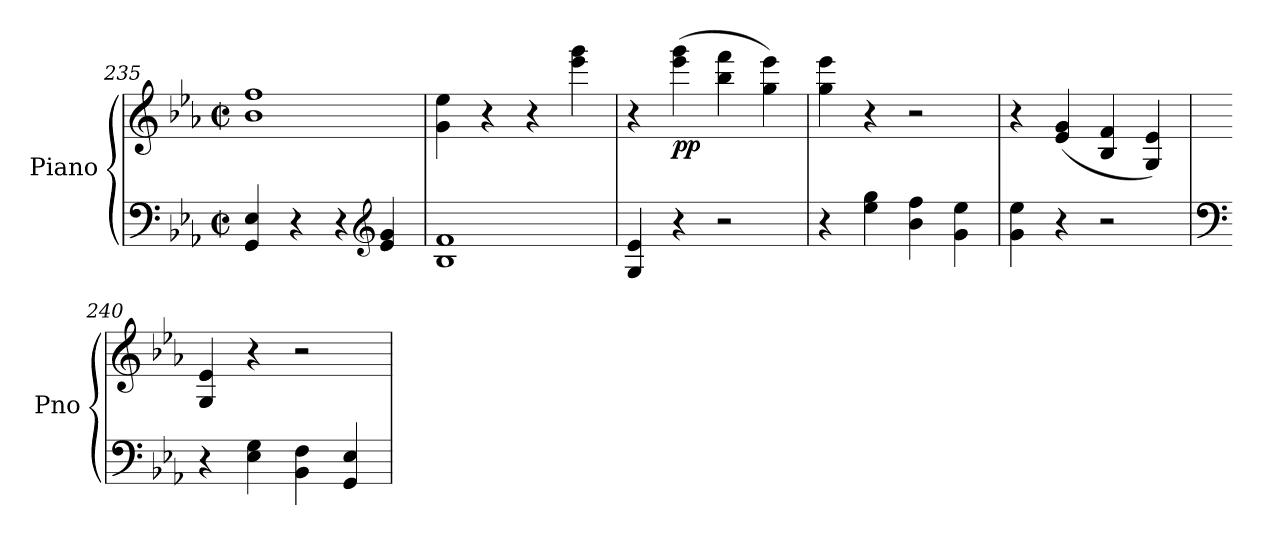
**kern	**kern	**dynam
*part1	*part1	*part1
*staff2	*staff1	*staff1/2
*I"Piano	*	*
*I'Pno	*	*
*clefF4	*clefG2	*
*k[b-e-a-]	*k[b-e-a-]	*
*M4/4	*M4/4	*
*met(c|)	*met(c|)	*
=235	=235	=235
4GG/ 4E-/	1b- 1ff	.
4r	.	.
4r	.	.
*clefG2	*	*
4e-/ 4g/	.	.
=236	=236	=236
1B- 1f	4g\ 4ee-\	.
.	4r	.
.	4r	.
.	4eee-\ 4ggg\	.
=237	=237	=237
4G/ 4e-/	4r	.
!	!	!LO:DY:b
4r	(4eee-\ 4ggg\	pp
2r	4bb-\ 4fff\	.
.	4gg\ 4eee-\)	.
=238	=238	=238
4r	4gg\ 4eee-\	.
4ee-\ 4gg\	4r	.
4b-\ 4ff\	2r	.
4g\ 4ee-\	.	.
=239	=239	=239
4g\ 4ee-\	4r	.
4r	(4e-/ 4g/	.
2r	4B-/ 4f/	.
.	4G/ 4e-/)	.
!!LO:LB:g=z
=240	=240	=240
*clefF4	*	*
4r	4G/ 4e-/	.
4E-\ 4G\	4r	.
4BB-\ 4F\	2r	.
4GG/ 4E-/	.	.
=	=	=
*-	*-	*-
